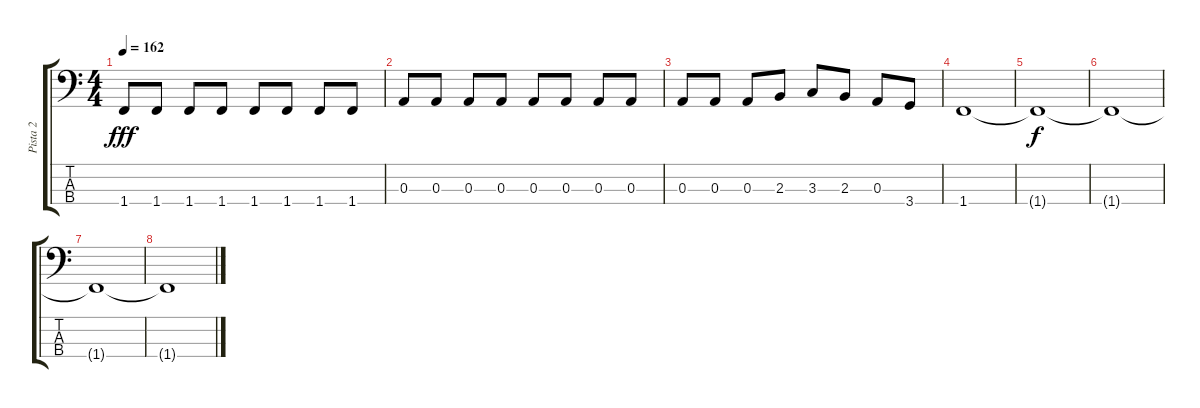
\track ("Pista 2" "Pista 2") {instrument electricbasspick}
\staff {score tabs}
\tuning (G2 D2 A1 E1) {hide}
\ts (4 4)
\tempo 162
\clef f4
\ks c
1.4.8{dy fff} 1.4.8 1.4.8 1.4.8 1.4.8 1.4.8 1.4.8 1.4.8 |
0.3.8 0.3.8 0.3.8 0.3.8 0.3.8 0.3.8 0.3.8 0.3.8 |
0.3.8 0.3.8 0.3.8 2.3.8 3.3.8 2.3.8 0.3.8 3.4.8 |
1.4.1 |
1.4{t}.1{dy f} |
1.4{t}.1 |
1.4{t}.1 |
1.4{t}.1
